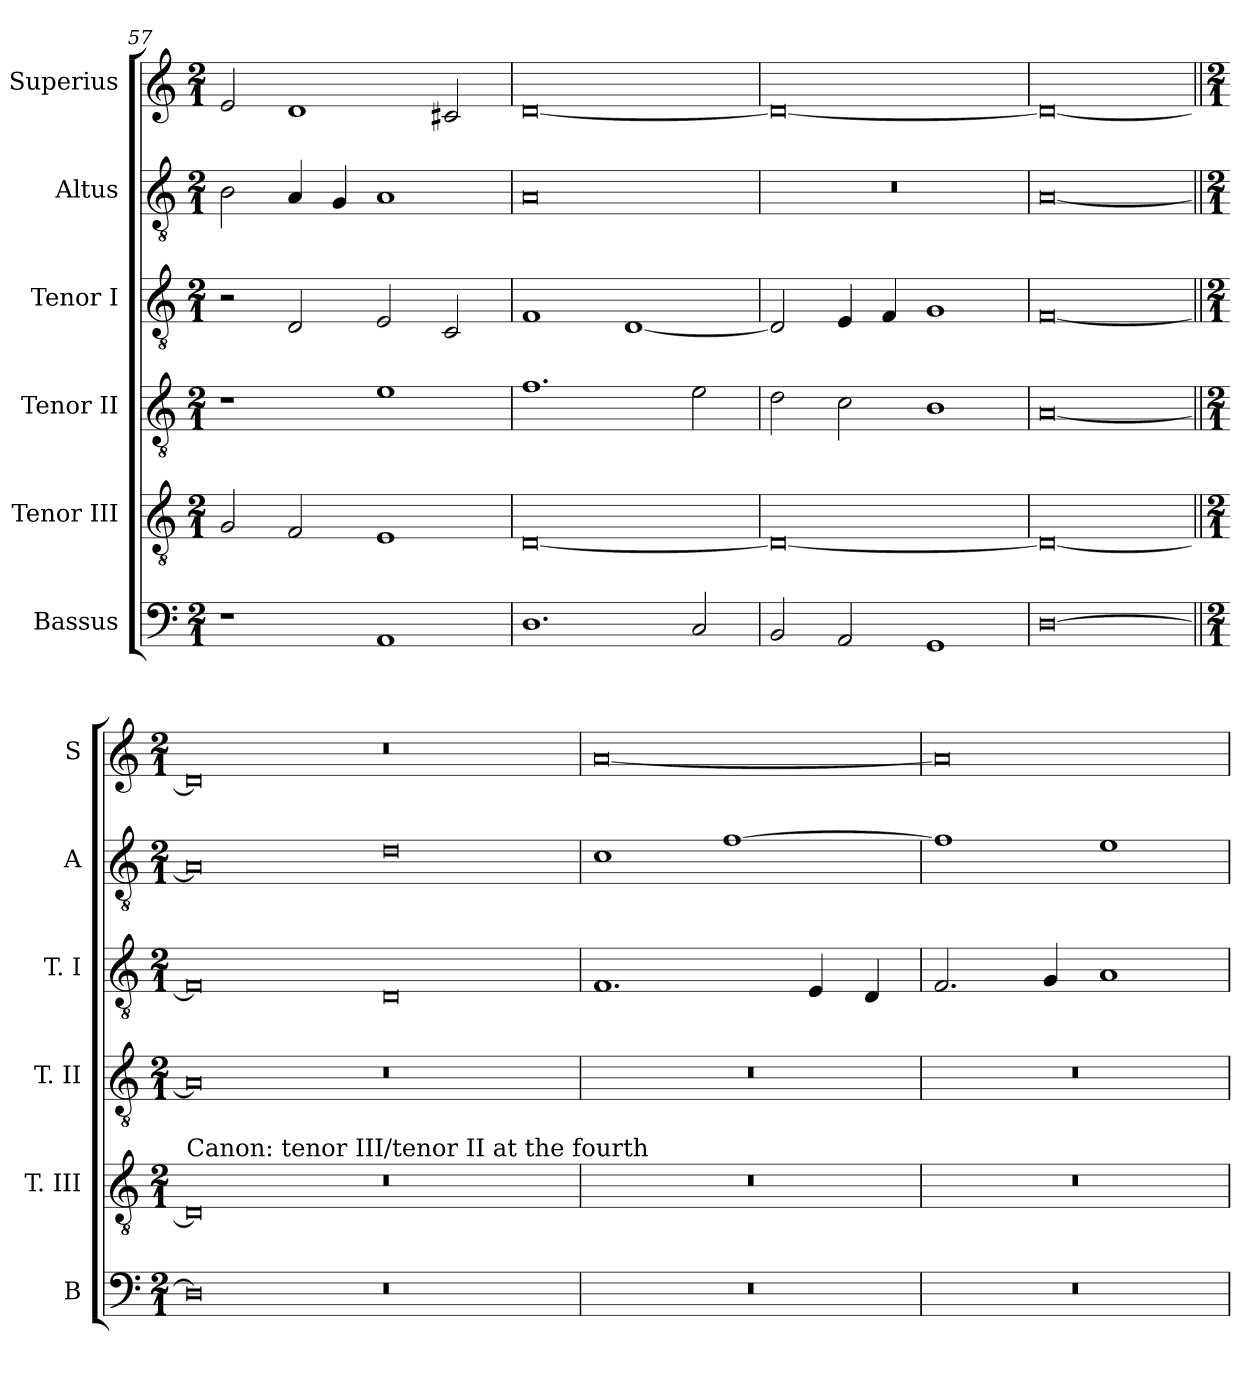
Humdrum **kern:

**kern	**kern	**kern	**kern	**kern	**kern
*part6	*part5	*part4	*part3	*part2	*part1
*staff6	*staff5	*staff4	*staff3	*staff2	*staff1
*I"Bassus	*I"Tenor III	*I"Tenor II	*I"Tenor I	*I"Altus	*I"Superius
*I'B	*I'T. III	*I'T. II	*I'T. I	*I'A	*I'S
*clefF4	*clefGv2	*clefGv2	*clefGv2	*clefGv2	*clefG2
*k[]	*k[]	*k[]	*k[]	*k[]	*k[]
*C:	*C:	*C:	*C:	*C:	*C:
*M2/1	*M2/1	*M2/1	*M2/1	*M2/1	*M2/1
=57	=57	=57	=57	=57	=57
1r	2G	1r	2r	2B	2e
.	2F	.	2D	4A	1d
.	.	.	.	4G	.
1AA	1E	1e	2E	1A	.
.	.	.	2C	.	2c#X
=58	=58	=58	=58	=58	=58
1.D	[0D	1.f	1F	0A	[0d
.	.	.	[1D	.	.
2C	.	2e	.	.	.
=59	=59	=59	=59	=59	=59
2BB	0D_	2d	2D]	0r	0d_
2AA	.	2c	4E	.	.
.	.	.	4F	.	.
1GG	.	1B	1G	.	.
=	=	=	=	=	=
[0D	0D_	[0A	[0F	[0A	0d_
=||	=||	=||	=||	=||	=||
*M2/1	*M2/1	*M2/1	*M2/1	*M2/1	*M2/1
!	!LO:TX:a:t=Canon&colon; tenor III/tenor II at the fourth	!	!	!	!
0D]	0D]	0A]	0F]	0A]	0d]
0r	0r	0r	0D	0d	0r
=60	=60	=60	=60	=60	=60
0r	0r	0r	1.F	1c	[0a
.	.	.	.	[1f	.
.	.	.	4E	.	.
.	.	.	4D	.	.
=61	=61	=61	=61	=61	=61
0r	0r	0r	2.F	1f]	0a]
.	.	.	4G	.	.
.	.	.	1A	1e	.
=	=	=	=	=	=
*-	*-	*-	*-	*-	*-
